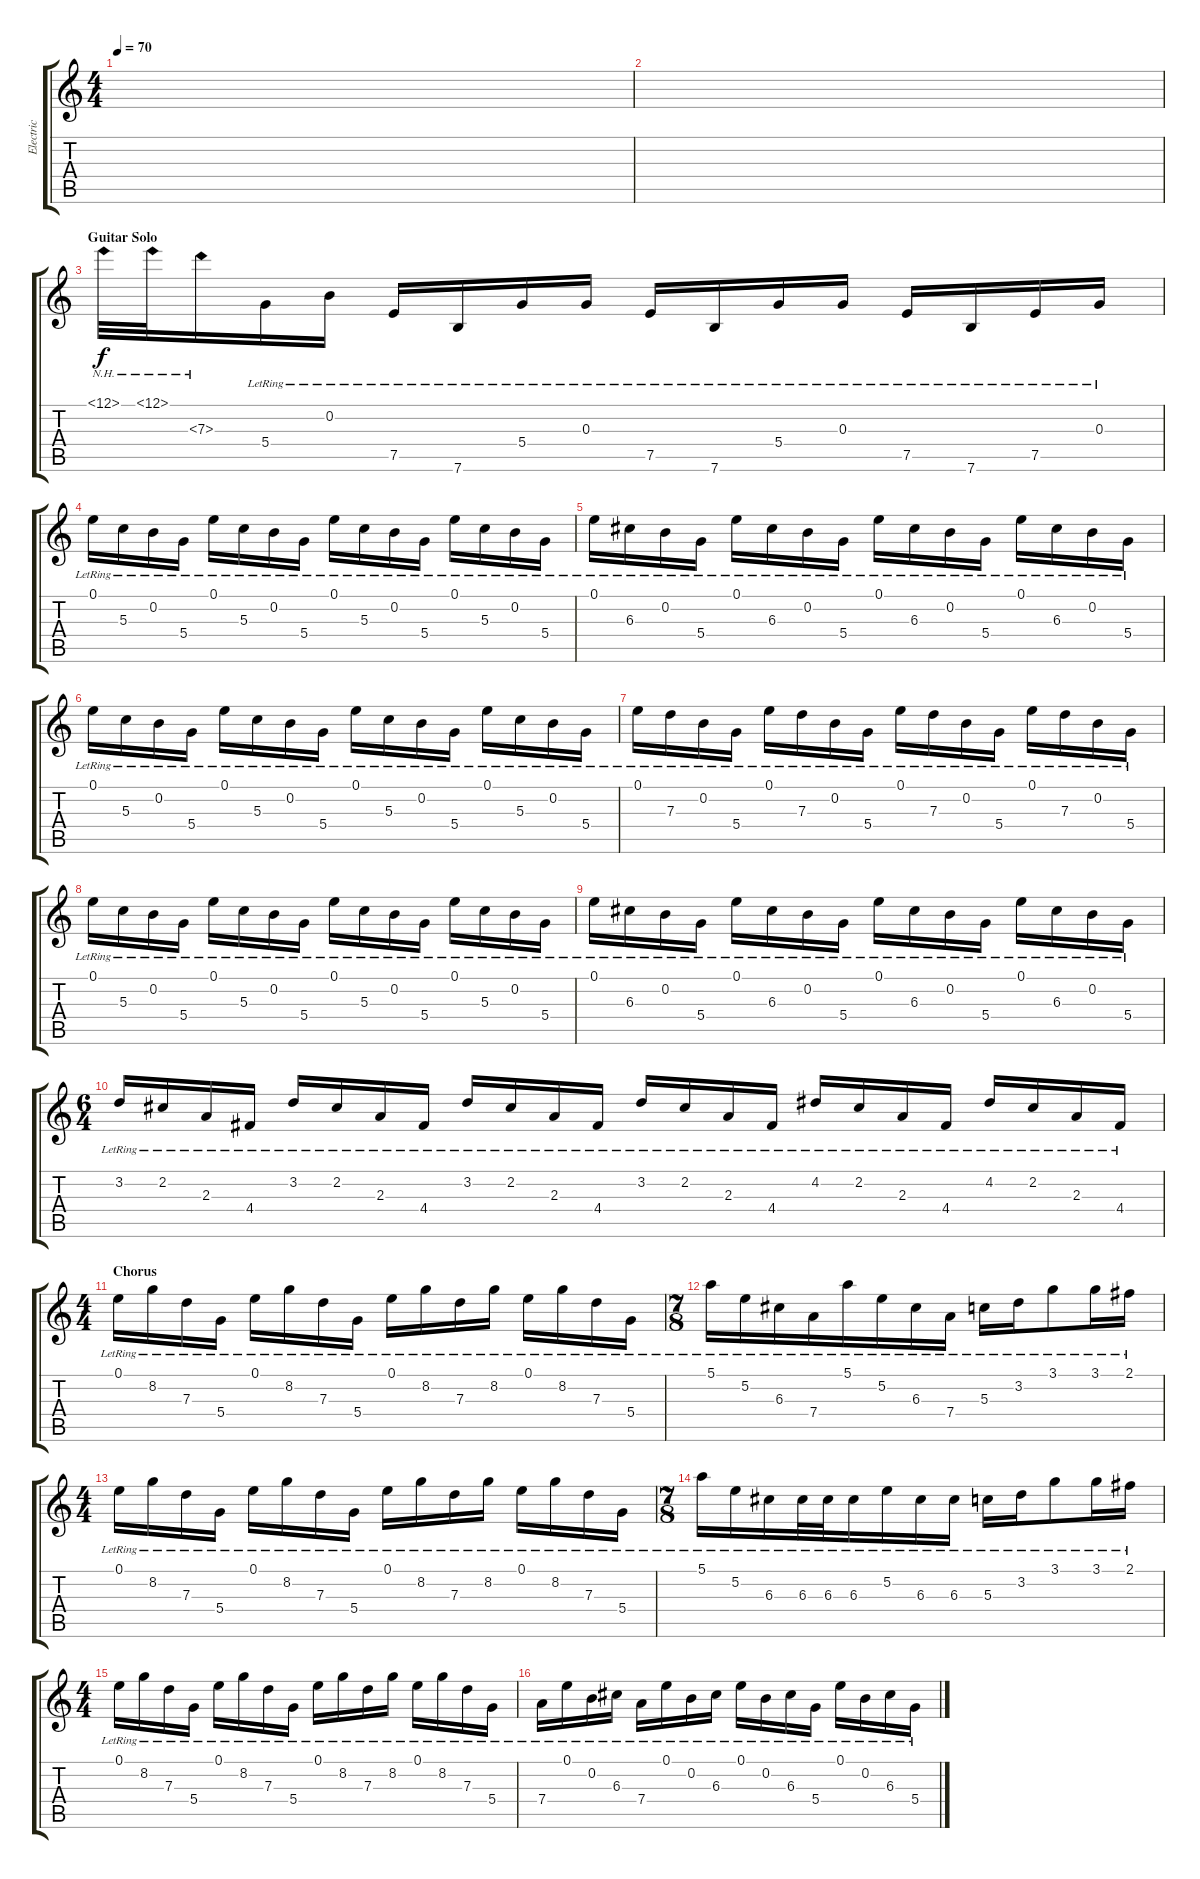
\track ("Electric" "Electric") {instrument electricguitarjazz}
\staff {score tabs}
\tuning (E4 B3 G3 D3 A2 E2) {hide}
\ts (4 4)
\tempo 70
\clef g2
\ks c
|
|
\section ("" "Guitar Solo")
12.1{nh}.32 12.1{nh}.32 7.3{nh}.16 5.4{lr}.16 0.2{lr}.16 7.5{lr}.16 7.6{lr}.16 5.4{lr}.16 0.3{lr}.16 7.5{lr}.16 7.6{lr}.16 5.4{lr}.16 0.3{lr}.16 7.5{lr}.16 7.6{lr}.16 7.5{lr}.16 0.3{lr}.16 |
0.1{lr}.16 5.3{lr}.16 0.2{lr}.16 5.4{lr}.16 0.1{lr}.16 5.3{lr}.16 0.2{lr}.16 5.4{lr}.16 0.1{lr}.16 5.3{lr}.16 0.2{lr}.16 5.4{lr}.16 0.1{lr}.16 5.3{lr}.16 0.2{lr}.16 5.4{lr}.16 |
0.1{lr}.16 6.3{lr}.16 0.2{lr}.16 5.4{lr}.16 0.1{lr}.16 6.3{lr}.16 0.2{lr}.16 5.4{lr}.16 0.1{lr}.16 6.3{lr}.16 0.2{lr}.16 5.4{lr}.16 0.1{lr}.16 6.3{lr}.16 0.2{lr}.16 5.4{lr}.16 |
0.1{lr}.16 5.3{lr}.16 0.2{lr}.16 5.4{lr}.16 0.1{lr}.16 5.3{lr}.16 0.2{lr}.16 5.4{lr}.16 0.1{lr}.16 5.3{lr}.16 0.2{lr}.16 5.4{lr}.16 0.1{lr}.16 5.3{lr}.16 0.2{lr}.16 5.4{lr}.16 |
0.1{lr}.16 7.3{lr}.16 0.2{lr}.16 5.4{lr}.16 0.1{lr}.16 7.3{lr}.16 0.2{lr}.16 5.4{lr}.16 0.1{lr}.16 7.3{lr}.16 0.2{lr}.16 5.4{lr}.16 0.1{lr}.16 7.3{lr}.16 0.2{lr}.16 5.4{lr}.16 |
0.1{lr}.16 5.3{lr}.16 0.2{lr}.16 5.4{lr}.16 0.1{lr}.16 5.3{lr}.16 0.2{lr}.16 5.4{lr}.16 0.1{lr}.16 5.3{lr}.16 0.2{lr}.16 5.4{lr}.16 0.1{lr}.16 5.3{lr}.16 0.2{lr}.16 5.4{lr}.16 |
0.1{lr}.16 6.3{lr}.16 0.2{lr}.16 5.4{lr}.16 0.1{lr}.16 6.3{lr}.16 0.2{lr}.16 5.4{lr}.16 0.1{lr}.16 6.3{lr}.16 0.2{lr}.16 5.4{lr}.16 0.1{lr}.16 6.3{lr}.16 0.2{lr}.16 5.4{lr}.16 |
\ts (6 4)
3.2{lr}.16 2.2{lr}.16 2.3{lr}.16 4.4{lr}.16 3.2{lr}.16 2.2{lr}.16 2.3{lr}.16 4.4{lr}.16 3.2{lr}.16 2.2{lr}.16 2.3{lr}.16 4.4{lr}.16 3.2{lr}.16 2.2{lr}.16 2.3{lr}.16 4.4{lr}.16 4.2{lr}.16 2.2{lr}.16 2.3{lr}.16 4.4{lr}.16 4.2{lr}.16 2.2{lr}.16 2.3{lr}.16 4.4{lr}.16 |
\ts (4 4)
\section ("" "Chorus")
0.1{lr}.16 8.2{lr}.16 7.3{lr}.16 5.4{lr}.16 0.1{lr}.16 8.2{lr}.16 7.3{lr}.16 5.4{lr}.16 0.1{lr}.16 8.2{lr}.16 7.3{lr}.16 8.2{lr}.16 0.1{lr}.16 8.2{lr}.16 7.3{lr}.16 5.4{lr}.16 |
\ts (7 8)
5.1{lr}.16 5.2{lr}.16 6.3{lr}.16 7.4{lr}.16 5.1{lr}.16 5.2{lr}.16 6.3{lr}.16 7.4{lr}.16 5.3{lr}.16 3.2{lr}.16 3.1{lr}.8 3.1{lr}.16 2.1{lr}.16 |
\ts (4 4)
0.1{lr}.16 8.2{lr}.16 7.3{lr}.16 5.4{lr}.16 0.1{lr}.16 8.2{lr}.16 7.3{lr}.16 5.4{lr}.16 0.1{lr}.16 8.2{lr}.16 7.3{lr}.16 8.2{lr}.16 0.1{lr}.16 8.2{lr}.16 7.3{lr}.16 5.4{lr}.16 |
\ts (7 8)
5.1{lr}.16 5.2{lr}.16 6.3{lr}.16 6.3{lr}.32 6.3{lr}.32 6.3{lr}.16 5.2{lr}.16 6.3{lr}.16 6.3{lr}.16 5.3{lr}.16 3.2{lr}.16 3.1{lr}.8 3.1{lr}.16 2.1{lr}.16 |
\ts (4 4)
0.1{lr}.16 8.2{lr}.16 7.3{lr}.16 5.4{lr}.16 0.1{lr}.16 8.2{lr}.16 7.3{lr}.16 5.4{lr}.16 0.1{lr}.16 8.2{lr}.16 7.3{lr}.16 8.2{lr}.16 0.1{lr}.16 8.2{lr}.16 7.3{lr}.16 5.4{lr}.16 |
7.4{lr}.16 0.1{lr}.16 0.2{lr}.16 6.3{lr}.16 7.4{lr}.16 0.1{lr}.16 0.2{lr}.16 6.3{lr}.16 0.1{lr}.16 0.2{lr}.16 6.3{lr}.16 5.4{lr}.16 0.1{lr}.16 0.2{lr}.16 6.3{lr}.16 5.4{lr}.16
